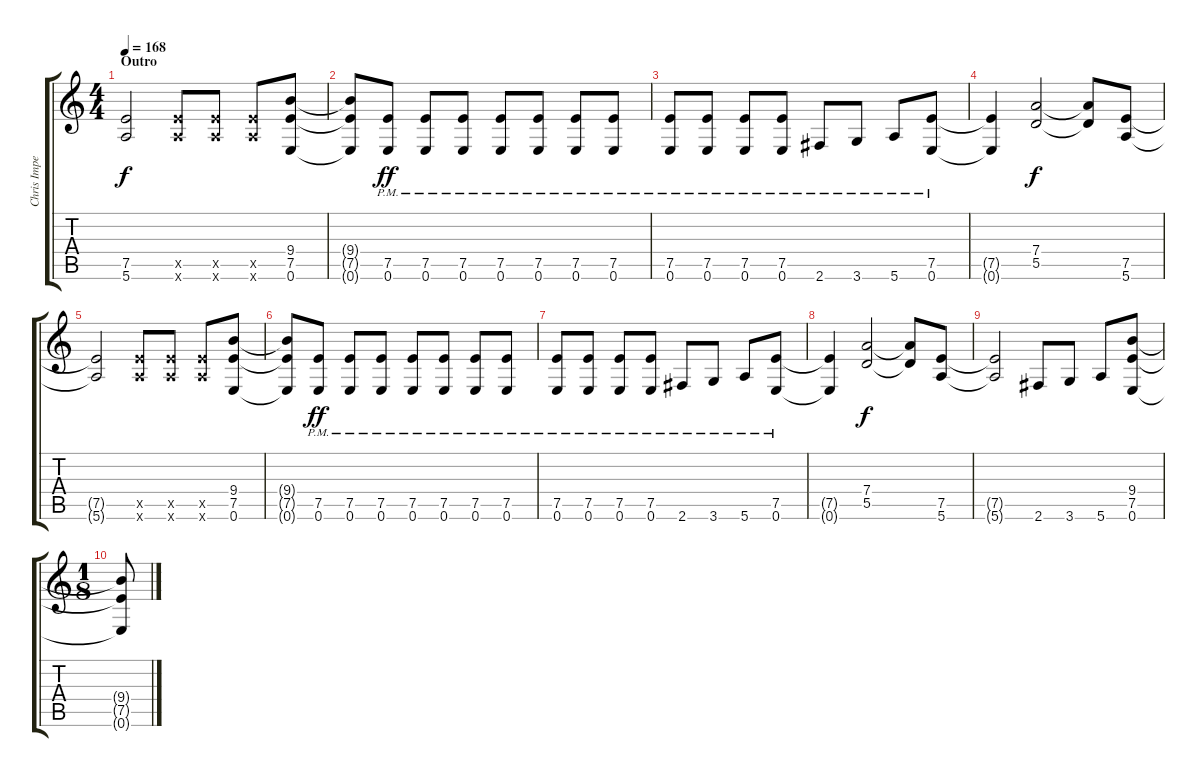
\track ("Chris Impellitteri" "Chris Impe") {instrument distortionguitar}
\staff {score tabs}
\tuning (E4 B3 G3 D3 A2 E2) {hide}
\ts (4 4)
\section ("" "Outro")
\tempo 168
\clef g2
\ks c
(7.5{t} 5.6{t}).2{dy f} (7.5{x} 5.6{x}).8 (7.5{x} 5.6{x}).8 (7.5{x} 5.6{x}).8 (9.4 7.5 0.6).8 |
(9.4{t} 7.5{t} 0.6{t}).8 (7.5{pm} 0.6{pm}).8{dy ff} (7.5{pm} 0.6{pm}).8 (7.5{pm} 0.6{pm}).8 (7.5{pm} 0.6{pm}).8 (7.5{pm} 0.6{pm}).8 (7.5{pm} 0.6{pm}).8 (7.5{pm} 0.6{pm}).8 |
(7.5{pm} 0.6{pm}).8 (7.5{pm} 0.6{pm}).8 (7.5{pm} 0.6{pm}).8 (7.5{pm} 0.6{pm}).8 2.6{pm}.8 3.6{pm}.8 5.6{pm}.8 (7.5 0.6{pm}).8 |
(7.5{t} 0.6{t}).4 (7.4 5.5).2{dy f} (7.4{t} 5.5{t}).8 (7.5 5.6).8 |
(7.5{t} 5.6{t}).2 (7.5{x} 5.6{x}).8 (7.5{x} 5.6{x}).8 (7.5{x} 5.6{x}).8 (9.4 7.5 0.6).8 |
(9.4{t} 7.5{t} 0.6{t}).8 (7.5{pm} 0.6{pm}).8{dy ff} (7.5{pm} 0.6{pm}).8 (7.5{pm} 0.6{pm}).8 (7.5{pm} 0.6{pm}).8 (7.5{pm} 0.6{pm}).8 (7.5{pm} 0.6{pm}).8 (7.5{pm} 0.6{pm}).8 |
(7.5{pm} 0.6{pm}).8 (7.5{pm} 0.6{pm}).8 (7.5{pm} 0.6{pm}).8 (7.5{pm} 0.6{pm}).8 2.6{pm}.8 3.6{pm}.8 5.6{pm}.8 (7.5 0.6{pm}).8 |
(7.5{t} 0.6{t}).4 (7.4 5.5).2{dy f} (7.4{t} 5.5{t}).8 (7.5 5.6).8 |
(7.5{t} 5.6{t}).2 2.6.8 3.6.8 5.6.8 (9.4 7.5 0.6).8 |
\ts (1 8)
(9.4{t} 7.5{t} 0.6{t}).8
